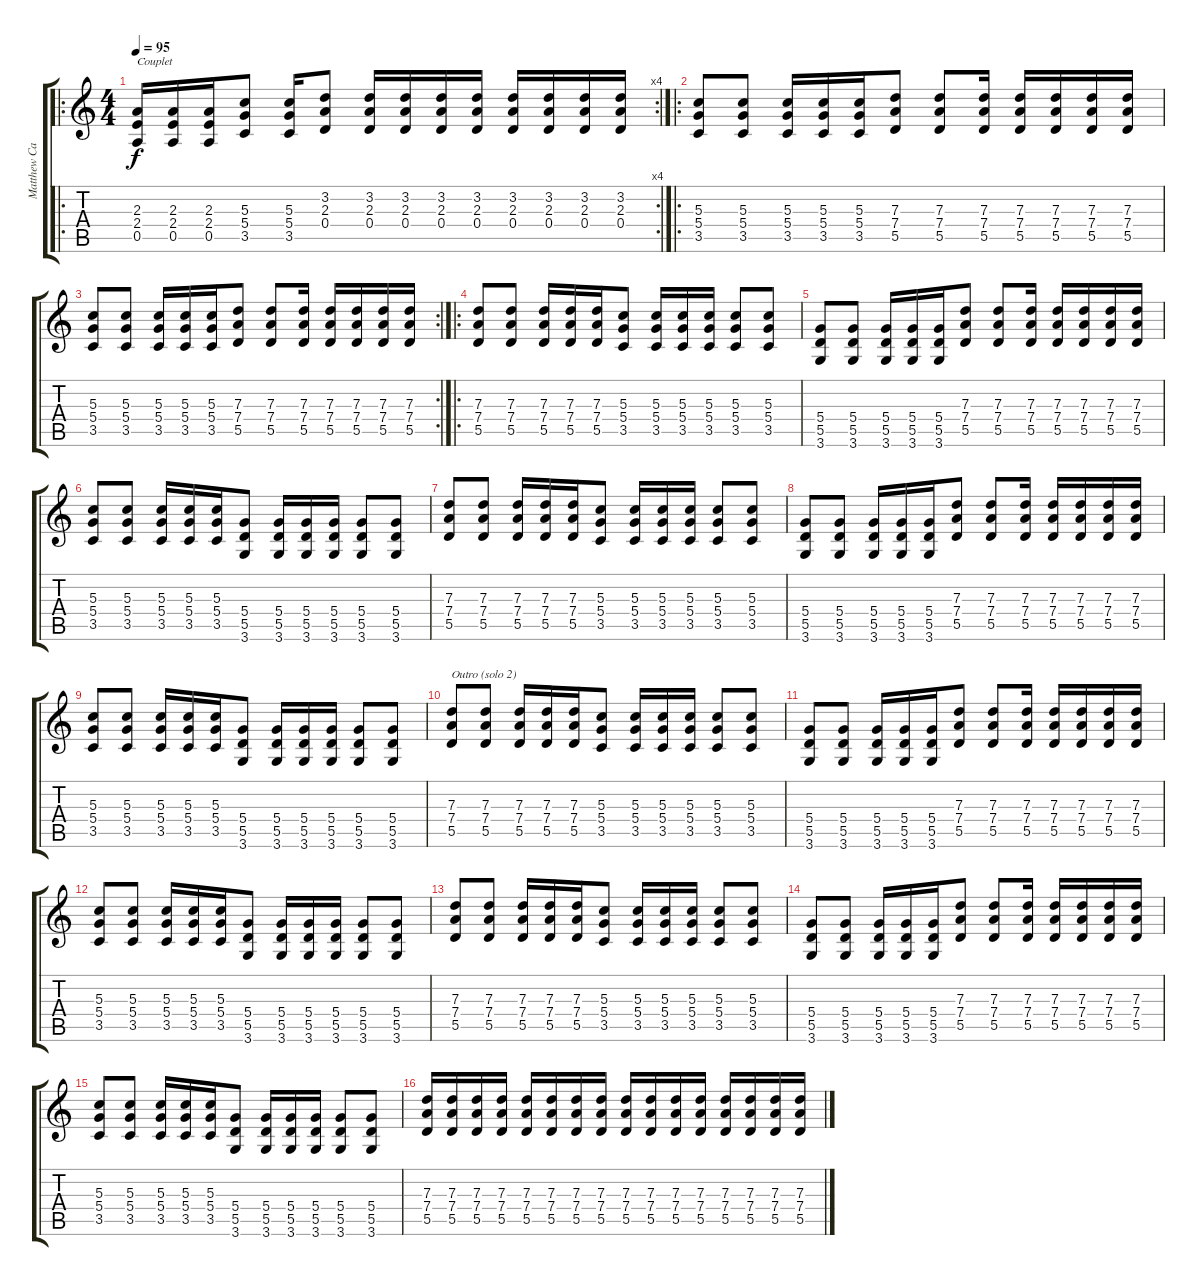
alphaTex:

\track ("Matthew Caws (1)" "Matthew Ca") {instrument overdrivenguitar}
\staff {score tabs}
\tuning (E4 B3 G3 D3 A2 E2) {hide}
\ro
\rc 4
\ts (4 4)
\tempo 95
\clef g2
\ks c
(2.3 2.4 0.5).16{txt "Couplet" dy f} (2.3 2.4 0.5).16 (2.3 2.4 0.5).16 (5.3 5.4 3.5).8 (5.3 5.4 3.5).16 (3.2 2.3 0.4).8 (3.2 2.3 0.4).16 (3.2 2.3 0.4).16 (3.2 2.3 0.4).16 (3.2 2.3 0.4).16 (3.2 2.3 0.4).16 (3.2 2.3 0.4).16 (3.2 2.3 0.4).16 (3.2 2.3 0.4).16 |
\ro
(5.3 5.4 3.5).8 (5.3 5.4 3.5).8 (5.3 5.4 3.5).16 (5.3 5.4 3.5).16 (5.3 5.4 3.5).16 (7.3 7.4 5.5).8 (7.3 7.4 5.5).8 (7.3 7.4 5.5).16 (7.3 7.4 5.5).16 (7.3 7.4 5.5).16 (7.3 7.4 5.5).16 (7.3 7.4 5.5).16 |
\rc 2
(5.3 5.4 3.5).8 (5.3 5.4 3.5).8 (5.3 5.4 3.5).16 (5.3 5.4 3.5).16 (5.3 5.4 3.5).16 (7.3 7.4 5.5).8 (7.3 7.4 5.5).8 (7.3 7.4 5.5).16 (7.3 7.4 5.5).16 (7.3 7.4 5.5).16 (7.3 7.4 5.5).16 (7.3 7.4 5.5).16 |
\ro
(7.3 7.4 5.5).8 (7.3 7.4 5.5).8 (7.3 7.4 5.5).16 (7.3 7.4 5.5).16 (7.3 7.4 5.5).16 (5.3 5.4 3.5).8 (5.3 5.4 3.5).16 (5.3 5.4 3.5).16 (5.3 5.4 3.5).16 (5.3 5.4 3.5).8 (5.3 5.4 3.5).8 |
(5.4 5.5 3.6).8 (5.4 5.5 3.6).8 (5.4 5.5 3.6).16 (5.4 5.5 3.6).16 (5.4 5.5 3.6).16 (7.3 7.4 5.5).8 (7.3 7.4 5.5).8 (7.3 7.4 5.5).16 (7.3 7.4 5.5).16 (7.3 7.4 5.5).16 (7.3 7.4 5.5).16 (7.3 7.4 5.5).16 |
(5.3 5.4 3.5).8 (5.3 5.4 3.5).8 (5.3 5.4 3.5).16 (5.3 5.4 3.5).16 (5.3 5.4 3.5).16 (5.4 5.5 3.6).8 (5.4 5.5 3.6).16 (5.4 5.5 3.6).16 (5.4 5.5 3.6).16 (5.4 5.5 3.6).8 (5.4 5.5 3.6).8 |
(7.3 7.4 5.5).8 (7.3 7.4 5.5).8 (7.3 7.4 5.5).16 (7.3 7.4 5.5).16 (7.3 7.4 5.5).16 (5.3 5.4 3.5).8 (5.3 5.4 3.5).16 (5.3 5.4 3.5).16 (5.3 5.4 3.5).16 (5.3 5.4 3.5).8 (5.3 5.4 3.5).8 |
(5.4 5.5 3.6).8 (5.4 5.5 3.6).8 (5.4 5.5 3.6).16 (5.4 5.5 3.6).16 (5.4 5.5 3.6).16 (7.3 7.4 5.5).8 (7.3 7.4 5.5).8 (7.3 7.4 5.5).16 (7.3 7.4 5.5).16 (7.3 7.4 5.5).16 (7.3 7.4 5.5).16 (7.3 7.4 5.5).16 |
(5.3 5.4 3.5).8 (5.3 5.4 3.5).8 (5.3 5.4 3.5).16 (5.3 5.4 3.5).16 (5.3 5.4 3.5).16 (5.4 5.5 3.6).8 (5.4 5.5 3.6).16 (5.4 5.5 3.6).16 (5.4 5.5 3.6).16 (5.4 5.5 3.6).8 (5.4 5.5 3.6).8 |
(7.3 7.4 5.5).8{txt "Outro (solo 2)"} (7.3 7.4 5.5).8 (7.3 7.4 5.5).16 (7.3 7.4 5.5).16 (7.3 7.4 5.5).16 (5.3 5.4 3.5).8 (5.3 5.4 3.5).16 (5.3 5.4 3.5).16 (5.3 5.4 3.5).16 (5.3 5.4 3.5).8 (5.3 5.4 3.5).8 |
(5.4 5.5 3.6).8 (5.4 5.5 3.6).8 (5.4 5.5 3.6).16 (5.4 5.5 3.6).16 (5.4 5.5 3.6).16 (7.3 7.4 5.5).8 (7.3 7.4 5.5).8 (7.3 7.4 5.5).16 (7.3 7.4 5.5).16 (7.3 7.4 5.5).16 (7.3 7.4 5.5).16 (7.3 7.4 5.5).16 |
(5.3 5.4 3.5).8 (5.3 5.4 3.5).8 (5.3 5.4 3.5).16 (5.3 5.4 3.5).16 (5.3 5.4 3.5).16 (5.4 5.5 3.6).8 (5.4 5.5 3.6).16 (5.4 5.5 3.6).16 (5.4 5.5 3.6).16 (5.4 5.5 3.6).8 (5.4 5.5 3.6).8 |
(7.3 7.4 5.5).8 (7.3 7.4 5.5).8 (7.3 7.4 5.5).16 (7.3 7.4 5.5).16 (7.3 7.4 5.5).16 (5.3 5.4 3.5).8 (5.3 5.4 3.5).16 (5.3 5.4 3.5).16 (5.3 5.4 3.5).16 (5.3 5.4 3.5).8 (5.3 5.4 3.5).8 |
(5.4 5.5 3.6).8 (5.4 5.5 3.6).8 (5.4 5.5 3.6).16 (5.4 5.5 3.6).16 (5.4 5.5 3.6).16 (7.3 7.4 5.5).8 (7.3 7.4 5.5).8 (7.3 7.4 5.5).16 (7.3 7.4 5.5).16 (7.3 7.4 5.5).16 (7.3 7.4 5.5).16 (7.3 7.4 5.5).16 |
(5.3 5.4 3.5).8 (5.3 5.4 3.5).8 (5.3 5.4 3.5).16 (5.3 5.4 3.5).16 (5.3 5.4 3.5).16 (5.4 5.5 3.6).8 (5.4 5.5 3.6).16 (5.4 5.5 3.6).16 (5.4 5.5 3.6).16 (5.4 5.5 3.6).8 (5.4 5.5 3.6).8 |
(7.3 7.4 5.5).16 (7.3 7.4 5.5).16 (7.3 7.4 5.5).16 (7.3 7.4 5.5).16 (7.3 7.4 5.5).16 (7.3 7.4 5.5).16 (7.3 7.4 5.5).16 (7.3 7.4 5.5).16 (7.3 7.4 5.5).16 (7.3 7.4 5.5).16 (7.3 7.4 5.5).16 (7.3 7.4 5.5).16 (7.3 7.4 5.5).16 (7.3 7.4 5.5).16 (7.3 7.4 5.5).16 (7.3 7.4 5.5).16
